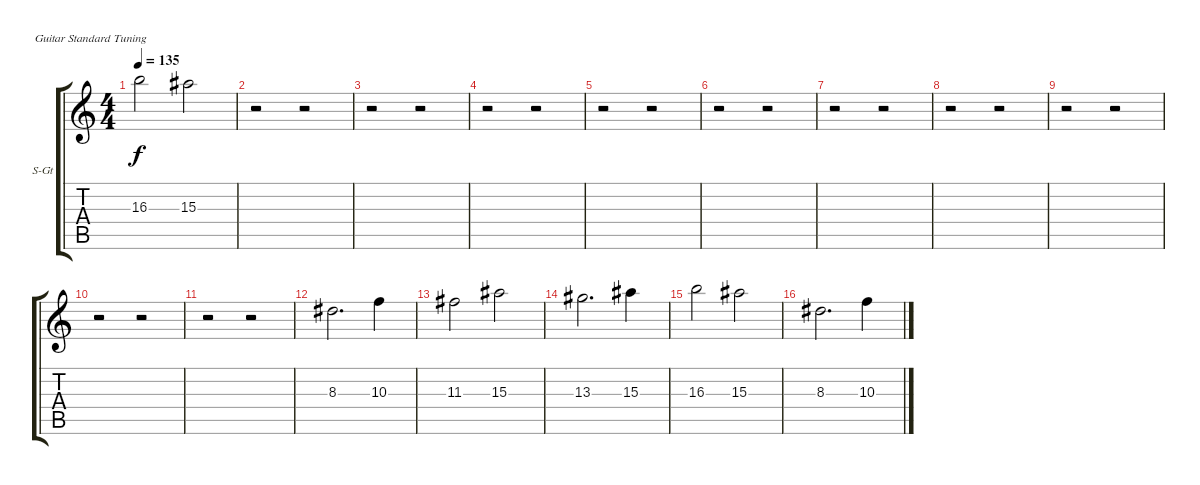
\bracketExtendMode groupsimilarinstruments
\firstSystemTrackNameOrientation horizontal
\otherSystemsTrackNameOrientation horizontal
\track ("EBow Effect" "S-Gt") {instrument bagpipe}
\staff {score tabs}
\tuning (E4 B3 G3 D3 A2 E2)
\displaytranspose 12
\ts (4 4)
\tempo 135
\clef g2
\ks c
16.3.2{dy f} 15.3.2 |
r.2 r.2 |
r.2 r.2 |
r.2 r.2 |
r.2 r.2 |
r.2 r.2 |
r.2 r.2 |
r.2 r.2 |
r.2 r.2 |
r.2 r.2 |
r.2 r.2 |
8.3.2{d} 10.3.4 |
11.3.2 15.3.2 |
13.3.2{d} 15.3.4 |
16.3.2 15.3.2 |
8.3.2{d} 10.3.4
